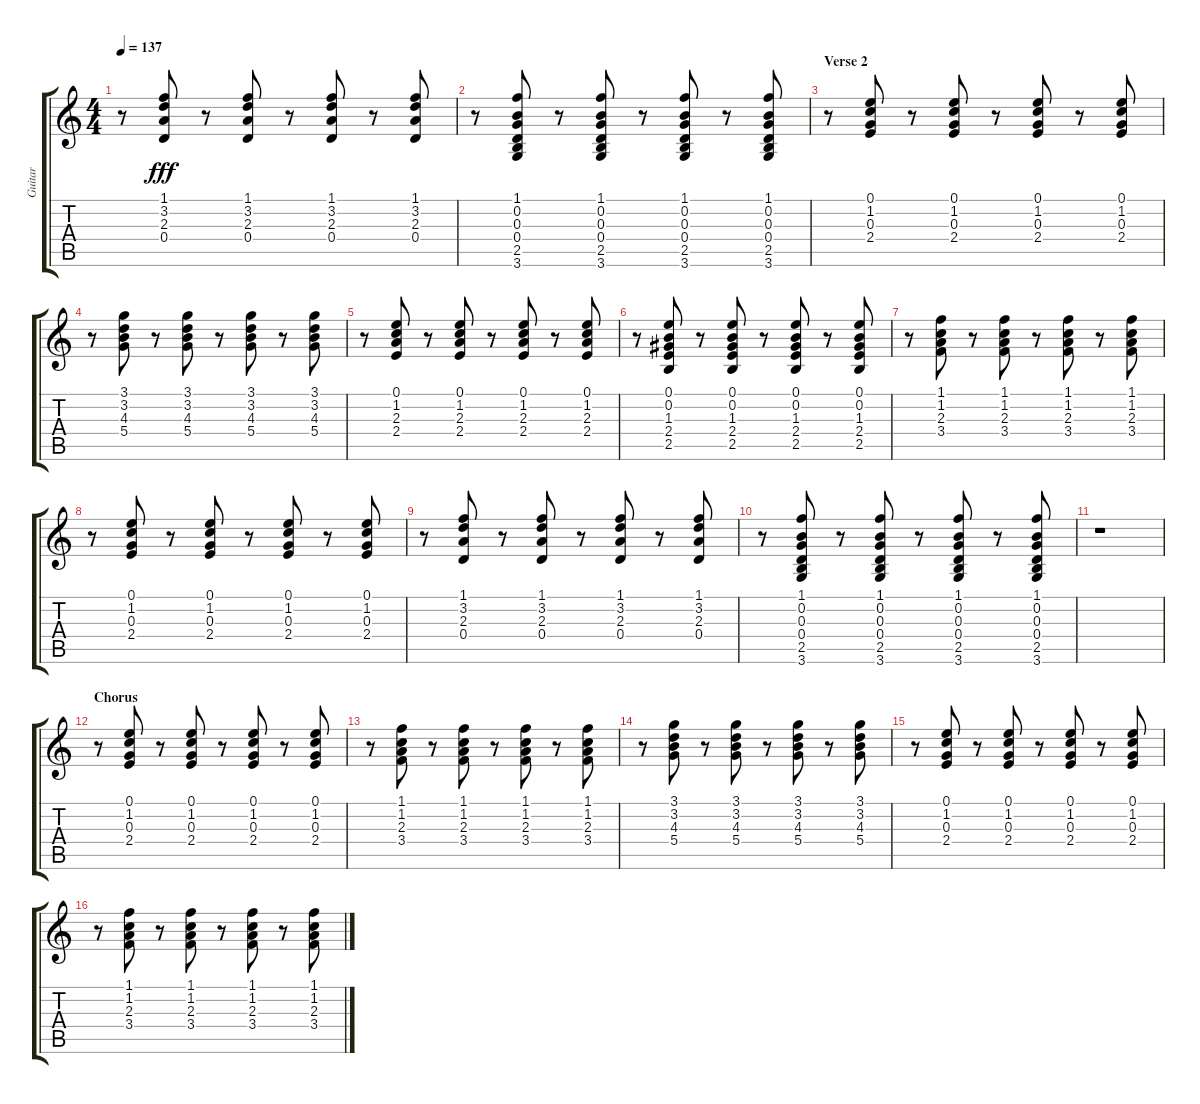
\track ("Guitar" "Guitar") {instrument distortionguitar}
\staff {score tabs}
\tuning (E4 B3 G3 D3 A2 E2) {hide}
\ts (4 4)
\tempo 137
\clef g2
\ks c
r.8{dy fff} (1.1 3.2 2.3 0.4).8 r.8 (1.1 3.2 2.3 0.4).8 r.8 (1.1 3.2 2.3 0.4).8 r.8 (1.1 3.2 2.3 0.4).8 |
r.8 (1.1 0.2 0.3 0.4 2.5 3.6).8 r.8 (1.1 0.2 0.3 0.4 2.5 3.6).8 r.8 (1.1 0.2 0.3 0.4 2.5 3.6).8 r.8 (1.1 0.2 0.3 0.4 2.5 3.6).8 |
\section ("" "Verse 2")
r.8 (0.1 1.2 0.3 2.4).8 r.8 (0.1 1.2 0.3 2.4).8 r.8 (0.1 1.2 0.3 2.4).8 r.8 (0.1 1.2 0.3 2.4).8 |
r.8 (3.1 3.2 4.3 5.4).8 r.8 (3.1 3.2 4.3 5.4).8 r.8 (3.1 3.2 4.3 5.4).8 r.8 (3.1 3.2 4.3 5.4).8 |
r.8 (0.1 1.2 2.3 2.4).8 r.8 (0.1 1.2 2.3 2.4).8 r.8 (0.1 1.2 2.3 2.4).8 r.8 (0.1 1.2 2.3 2.4).8 |
r.8 (0.1 0.2 1.3 2.4 2.5).8 r.8 (0.1 0.2 1.3 2.4 2.5).8 r.8 (0.1 0.2 1.3 2.4 2.5).8 r.8 (0.1 0.2 1.3 2.4 2.5).8 |
r.8 (1.1 1.2 2.3 3.4).8 r.8 (1.1 1.2 2.3 3.4).8 r.8 (1.1 1.2 2.3 3.4).8 r.8 (1.1 1.2 2.3 3.4).8 |
r.8 (0.1 1.2 0.3 2.4).8 r.8 (0.1 1.2 0.3 2.4).8 r.8 (0.1 1.2 0.3 2.4).8 r.8 (0.1 1.2 0.3 2.4).8 |
r.8 (1.1 3.2 2.3 0.4).8 r.8 (1.1 3.2 2.3 0.4).8 r.8 (1.1 3.2 2.3 0.4).8 r.8 (1.1 3.2 2.3 0.4).8 |
r.8 (1.1 0.2 0.3 0.4 2.5 3.6).8 r.8 (1.1 0.2 0.3 0.4 2.5 3.6).8 r.8 (1.1 0.2 0.3 0.4 2.5 3.6).8 r.8 (1.1 0.2 0.3 0.4 2.5 3.6).8 |
r.1 |
\section ("" "Chorus")
r.8 (0.1 1.2 0.3 2.4).8 r.8 (0.1 1.2 0.3 2.4).8 r.8 (0.1 1.2 0.3 2.4).8 r.8 (0.1 1.2 0.3 2.4).8 |
r.8 (1.1 1.2 2.3 3.4).8 r.8 (1.1 1.2 2.3 3.4).8 r.8 (1.1 1.2 2.3 3.4).8 r.8 (1.1 1.2 2.3 3.4).8 |
r.8 (3.1 3.2 4.3 5.4).8 r.8 (3.1 3.2 4.3 5.4).8 r.8 (3.1 3.2 4.3 5.4).8 r.8 (3.1 3.2 4.3 5.4).8 |
r.8 (0.1 1.2 0.3 2.4).8 r.8 (0.1 1.2 0.3 2.4).8 r.8 (0.1 1.2 0.3 2.4).8 r.8 (0.1 1.2 0.3 2.4).8 |
r.8 (1.1 1.2 2.3 3.4).8 r.8 (1.1 1.2 2.3 3.4).8 r.8 (1.1 1.2 2.3 3.4).8 r.8 (1.1 1.2 2.3 3.4).8
